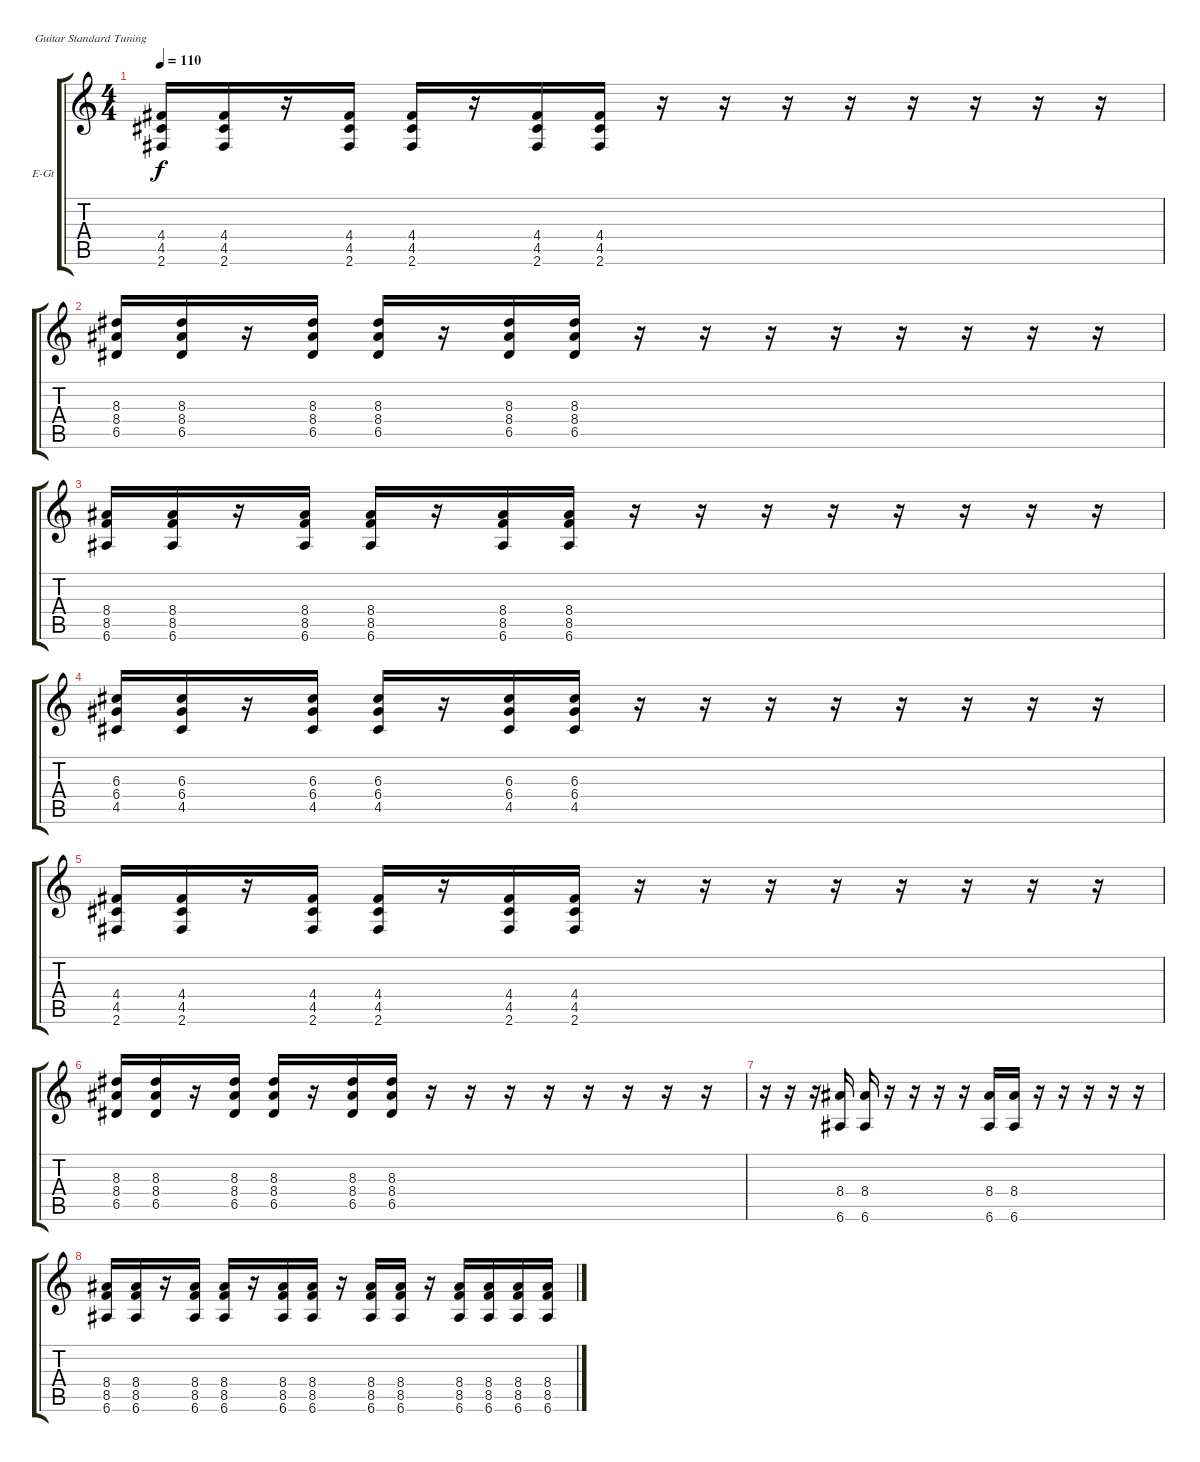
\bracketExtendMode groupsimilarinstruments
\firstSystemTrackNameOrientation horizontal
\otherSystemsTrackNameOrientation horizontal
\track ("Matty Lewis" "E-Gt") {instrument distortionguitar}
\staff {score tabs}
\tuning (E4 B3 G3 D3 A2 E2)
\ts (4 4)
\tempo 110
\clef g2
\ks c
(4.4 4.5 2.6).16{dy f} (4.4 4.5 2.6).16 r.16 (4.4 4.5 2.6).16 (4.4 4.5 2.6).16 r.16 (4.4 4.5 2.6).16 (4.4 4.5 2.6).16 r.16 r.16 r.16 r.16 r.16 r.16 r.16 r.16 |
(8.3 8.4 6.5).16 (8.3 8.4 6.5).16 r.16 (8.3 8.4 6.5).16 (8.3 8.4 6.5).16 r.16 (8.3 8.4 6.5).16 (8.3 8.4 6.5).16 r.16 r.16 r.16 r.16 r.16 r.16 r.16 r.16 |
(8.4 8.5 6.6).16 (8.4 8.5 6.6).16 r.16 (8.4 8.5 6.6).16 (8.4 8.5 6.6).16 r.16 (8.4 8.5 6.6).16 (8.4 8.5 6.6).16 r.16 r.16 r.16 r.16 r.16 r.16 r.16 r.16 |
(6.3 6.4 4.5).16 (6.3 6.4 4.5).16 r.16 (6.3 6.4 4.5).16 (6.3 6.4 4.5).16 r.16 (6.3 6.4 4.5).16 (6.3 6.4 4.5).16 r.16 r.16 r.16 r.16 r.16 r.16 r.16 r.16 |
(4.4 4.5 2.6).16 (4.4 4.5 2.6).16 r.16 (4.4 4.5 2.6).16 (4.4 4.5 2.6).16 r.16 (4.4 4.5 2.6).16 (4.4 4.5 2.6).16 r.16 r.16 r.16 r.16 r.16 r.16 r.16 r.16 |
(8.3 8.4 6.5).16 (8.3 8.4 6.5).16 r.16 (8.3 8.4 6.5).16 (8.3 8.4 6.5).16 r.16 (8.3 8.4 6.5).16 (8.3 8.4 6.5).16 r.16 r.16 r.16 r.16 r.16 r.16 r.16 r.16 |
r.16 r.16 r.16 (8.4 6.6).16 (8.4 6.6).16 r.16 r.16 r.16 r.16 (8.4 6.6).16 (8.4 6.6).16 r.16 r.16 r.16 r.16 r.16 |
(8.4 8.5 6.6).16 (8.4 8.5 6.6).16 r.16 (8.4 8.5 6.6).16 (8.4 8.5 6.6).16 r.16 (8.4 8.5 6.6).16 (8.4 8.5 6.6).16 r.16 (8.4 8.5 6.6).16 (8.4 8.5 6.6).16 r.16 (8.4 8.5 6.6).16 (8.4 8.5 6.6).16 (8.4 8.5 6.6).16 (8.4 8.5 6.6).16
